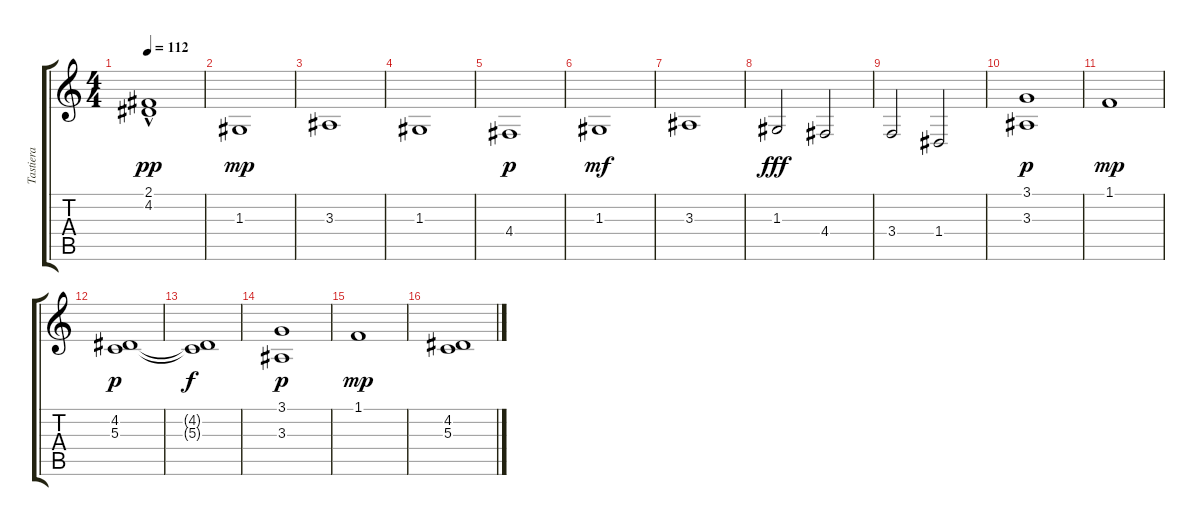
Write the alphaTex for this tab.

\track ("Tastiera" "Tastiera") {instrument stringensemble2}
\staff {score tabs}
\tuning (E4 B3 G3 D3 A2 E2) {hide}
\ts (4 4)
\tempo 112
\clef g2
\ks c
(2.1 4.2{hac}).1{dy pp} |
1.3.1{dy mp} |
3.3.1 |
1.3.1 |
4.4.1{dy p} |
1.3.1{dy mf} |
3.3.1 |
1.3.2{dy fff} 4.4.2 |
3.4.2 1.4.2 |
(3.1 3.3).1{dy p} |
1.1.1{dy mp} |
(4.2 5.3).1{dy p} |
(4.2{t} 5.3{t}).1{dy f} |
(3.1 3.3).1{dy p} |
1.1.1{dy mp} |
(4.2 5.3).1
